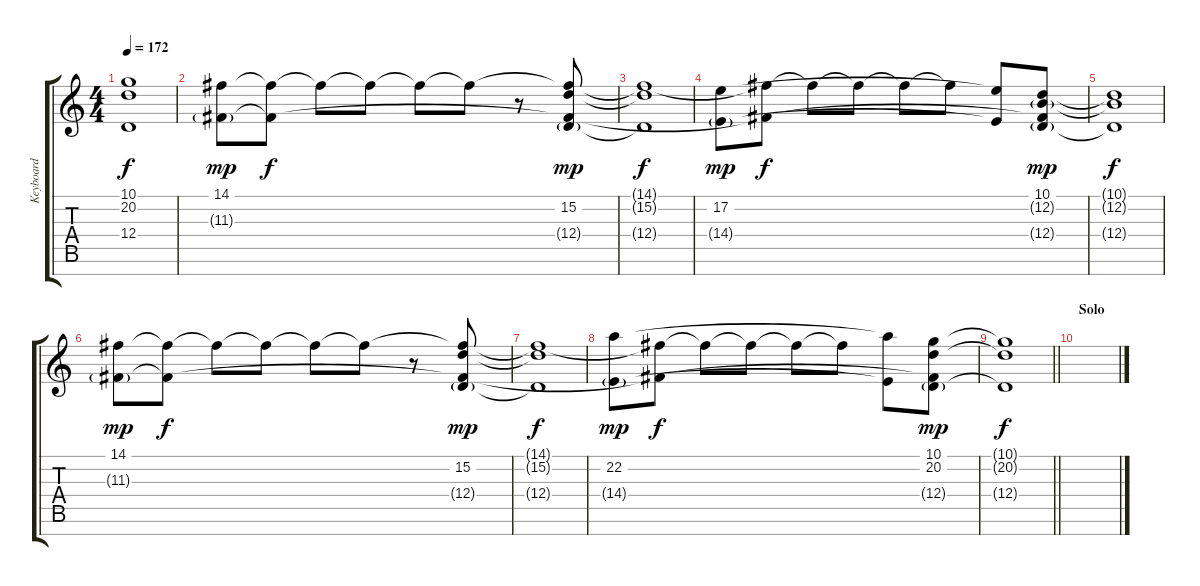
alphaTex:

\track ("Keyboard" "Keyboard") {instrument tremolostrings}
\staff {score tabs}
\tuning (E4 B3 G3 D3 A2 E2 B1) {hide}
\ts (4 4)
\tempo 172
\clef g2
\ks c
(10.1{t} 20.2{t} 12.4{t}).1{dy f} |
(14.1 11.3{g}).8{dy mp} (14.1{t} 11.3{t}).8{dy f} 14.1{t}.8 14.1{t}.8 14.1{t}.8 14.1{t}.8 r.8 (14.1{t} 15.2 11.3{t} 12.4{g}).8{dy mp} |
(14.1{t} 15.2{t} 12.4{t}).1{dy f} |
(17.2 14.4{g}).8{dy mp} (14.1{t} 11.3{t}).8{dy f} 14.1{t}.8 14.1{t}.8 14.1{t}.8 14.1{t}.8 (17.2{t} 14.4{t}).8 (10.1 12.2{g} 11.3{t} 12.4{g}).8{dy mp} |
(10.1{t} 12.2{t} 12.4{t}).1{dy f} |
(14.1 11.3{g}).8{dy mp} (14.1{t} 11.3{t}).8{dy f} 14.1{t}.8 14.1{t}.8 14.1{t}.8 14.1{t}.8 r.8 (14.1{t} 15.2 11.3{t} 12.4{g}).8{dy mp} |
(14.1{t} 15.2{t} 12.4{t}).1{dy f} |
(22.2 14.4{g}).8{dy mp} (14.1{t} 11.3{t}).8{dy f} 14.1{t}.8 14.1{t}.8 14.1{t}.8 14.1{t}.8 (22.2{t} 14.4{t}).8 (10.1 20.2 11.3{t} 12.4{g}).8{dy mp} |
\barLineRight lightlight
(10.1{t} 20.2{t} 12.4{t}).1{dy f} |
\section ("" "Solo")
